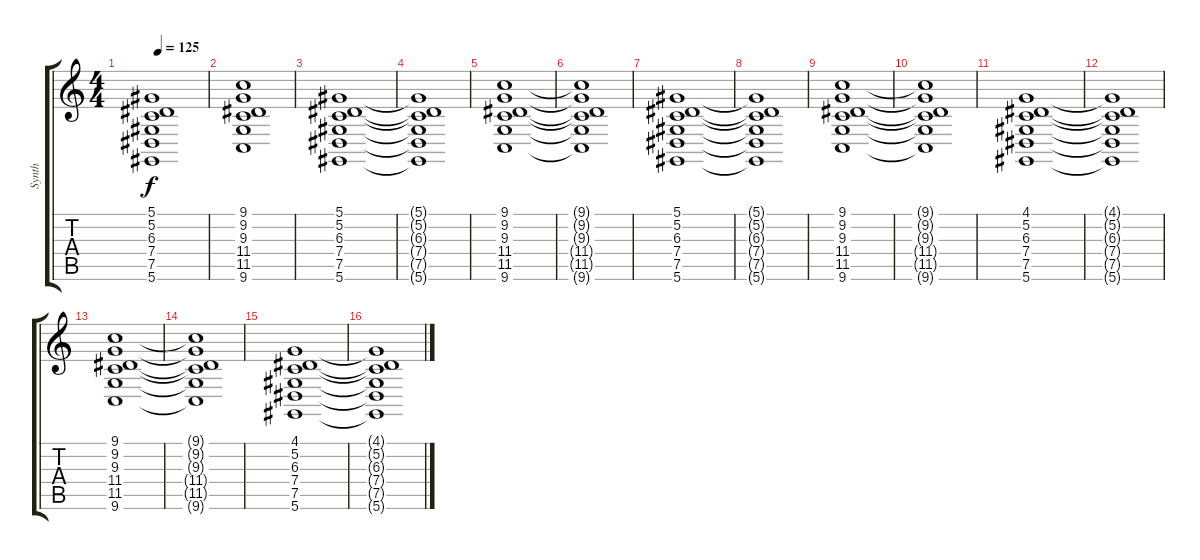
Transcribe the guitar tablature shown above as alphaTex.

\track ("Synth" "Synth") {instrument rockorgan}
\staff {score tabs}
\tuning (Eb4 Bb3 Gb3 Db3 Ab2 Eb2) {hide}
\ts (4 4)
\tempo 125
\clef g2
\ks c
(5.1 5.2 6.3 7.4 7.5 5.6).1{dy f} |
(9.1 9.2 9.3 11.4 11.5 9.6).1 |
(5.1 5.2 6.3 7.4 7.5 5.6).1{balance 8 instrument pad8sweep} |
(5.1{t} 5.2{t} 6.3{t} 7.4{t} 7.5{t} 5.6{t}).1 |
(9.1 9.2 9.3 11.4 11.5 9.6).1{balance 8 instrument pad8sweep} |
(9.1{t} 9.2{t} 9.3{t} 11.4{t} 11.5{t} 9.6{t}).1 |
(5.1 5.2 6.3 7.4 7.5 5.6).1{balance 8 instrument pad8sweep} |
(5.1{t} 5.2{t} 6.3{t} 7.4{t} 7.5{t} 5.6{t}).1 |
(9.1 9.2 9.3 11.4 11.5 9.6).1{balance 8 instrument pad8sweep} |
(9.1{t} 9.2{t} 9.3{t} 11.4{t} 11.5{t} 9.6{t}).1 |
(4.1 5.2 6.3 7.4 7.5 5.6).1{balance 8 instrument pad8sweep} |
(4.1{t} 5.2{t} 6.3{t} 7.4{t} 7.5{t} 5.6{t}).1 |
(9.1 9.2 9.3 11.4 11.5 9.6).1{balance 8 instrument pad8sweep} |
(9.1{t} 9.2{t} 9.3{t} 11.4{t} 11.5{t} 9.6{t}).1 |
(4.1 5.2 6.3 7.4 7.5 5.6).1{balance 8 instrument pad8sweep} |
(4.1{t} 5.2{t} 6.3{t} 7.4{t} 7.5{t} 5.6{t}).1
